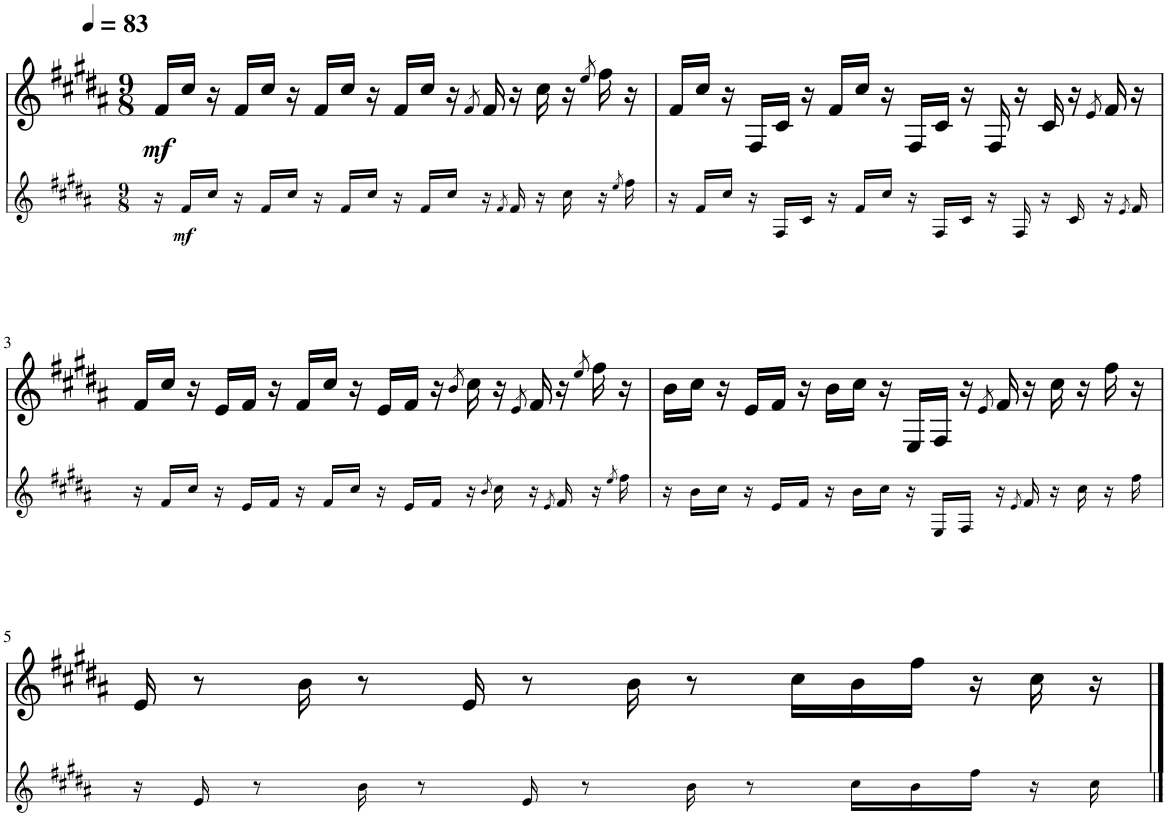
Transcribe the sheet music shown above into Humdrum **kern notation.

**kern	**dynam	**kern	**dynam
*part2	*part2	*part1	*part1
*staff2	*staff2	*staff1	*staff1
*I"Piano	*	*I"Piano	*
*I'Pno	*	*I'Pno	*
*stria5	*	*	*
*clefG2	*	*clefG2	*
*k[f#c#g#d#a#]	*	*k[f#c#g#d#a#]	*
*M9/8	*	*M9/8	*
*MM83	*	*MM83	*
=1	=1	=1	=1
!	!	!	!LO:DY:b
16r	.	16f#/LL	mf
!	!LO:DY:b	!	!
16f#/LL	mf	16cc#/JJ	.
16cc#/JJ	.	16r	.
16r	.	16f#/LL	.
16f#/LL	.	16cc#/JJ	.
16cc#/JJ	.	16r	.
16r	.	16f#/LL	.
16f#/LL	.	16cc#/JJ	.
16cc#/JJ	.	16r	.
16r	.	16f#/LL	.
16f#/LL	.	16cc#/JJ	.
16cc#/JJ	.	16r	.
.	.	8qf#/	.
16r	.	16f#/	.
8qf#/	.	.	.
16f#/	.	16r	.
16r	.	16cc#\	.
16cc#\	.	16r	.
.	.	8qee/	.
16r	.	16ff#\	.
8qee/	.	.	.
16ff#\	.	16r	.
=2	=2	=2	=2
16r	.	16f#/LL	.
16f#/LL	.	16cc#/JJ	.
16cc#/JJ	.	16r	.
16r	.	16F#/LL	.
16F#/LL	.	16c#/JJ	.
16c#/JJ	.	16r	.
16r	.	16f#/LL	.
16f#/LL	.	16cc#/JJ	.
16cc#/JJ	.	16r	.
16r	.	16F#/LL	.
16F#/LL	.	16c#/JJ	.
16c#/JJ	.	16r	.
16r	.	16F#/	.
16F#/	.	16r	.
16r	.	16c#/	.
16c#/	.	16r	.
.	.	8qe/	.
16r	.	16f#/	.
8qe/	.	.	.
16f#/	.	16r	.
!!LO:LB:g=z
=3	=3	=3	=3
16r	.	16f#/LL	.
16f#/LL	.	16cc#/JJ	.
16cc#/JJ	.	16r	.
16r	.	16e/LL	.
16e/LL	.	16f#/JJ	.
16f#/JJ	.	16r	.
16r	.	16f#/LL	.
16f#/LL	.	16cc#/JJ	.
16cc#/JJ	.	16r	.
16r	.	16e/LL	.
16e/LL	.	16f#/JJ	.
16f#/JJ	.	16r	.
.	.	8qb/	.
16r	.	16cc#\	.
8qb/	.	.	.
16cc#\	.	16r	.
.	.	8qe/	.
16r	.	16f#/	.
8qe/	.	.	.
16f#/	.	16r	.
.	.	8qee/	.
16r	.	16ff#\	.
8qee/	.	.	.
16ff#\	.	16r	.
=4	=4	=4	=4
16r	.	16b\LL	.
16b\LL	.	16cc#\JJ	.
16cc#\JJ	.	16r	.
16r	.	16e/LL	.
16e/LL	.	16f#/JJ	.
16f#/JJ	.	16r	.
16r	.	16b\LL	.
16b\LL	.	16cc#\JJ	.
16cc#\JJ	.	16r	.
16r	.	16E/LL	.
16E/LL	.	16F#/JJ	.
16F#/JJ	.	16r	.
.	.	8qe/	.
16r	.	16f#/	.
8qe/	.	.	.
16f#/	.	16r	.
16r	.	16cc#\	.
16cc#\	.	16r	.
16r	.	16ff#\	.
16ff#\	.	16r	.
!!LO:LB:g=z
=5	=5	=5	=5
16r	.	16e/	.
16e/	.	8r	.
8r	.	.	.
.	.	16b\	.
16b\	.	8r	.
8r	.	.	.
.	.	16e/	.
16e/	.	8r	.
8r	.	.	.
.	.	16b\	.
16b\	.	8r	.
8r	.	.	.
.	.	16cc#\LL	.
16cc#\LL	.	16b\	.
16b\	.	16ff#\JJ	.
16ff#\JJ	.	16r	.
16r	.	16cc#\	.
16cc#\	.	16r	.
==	==	==	==
*-	*-	*-	*-
